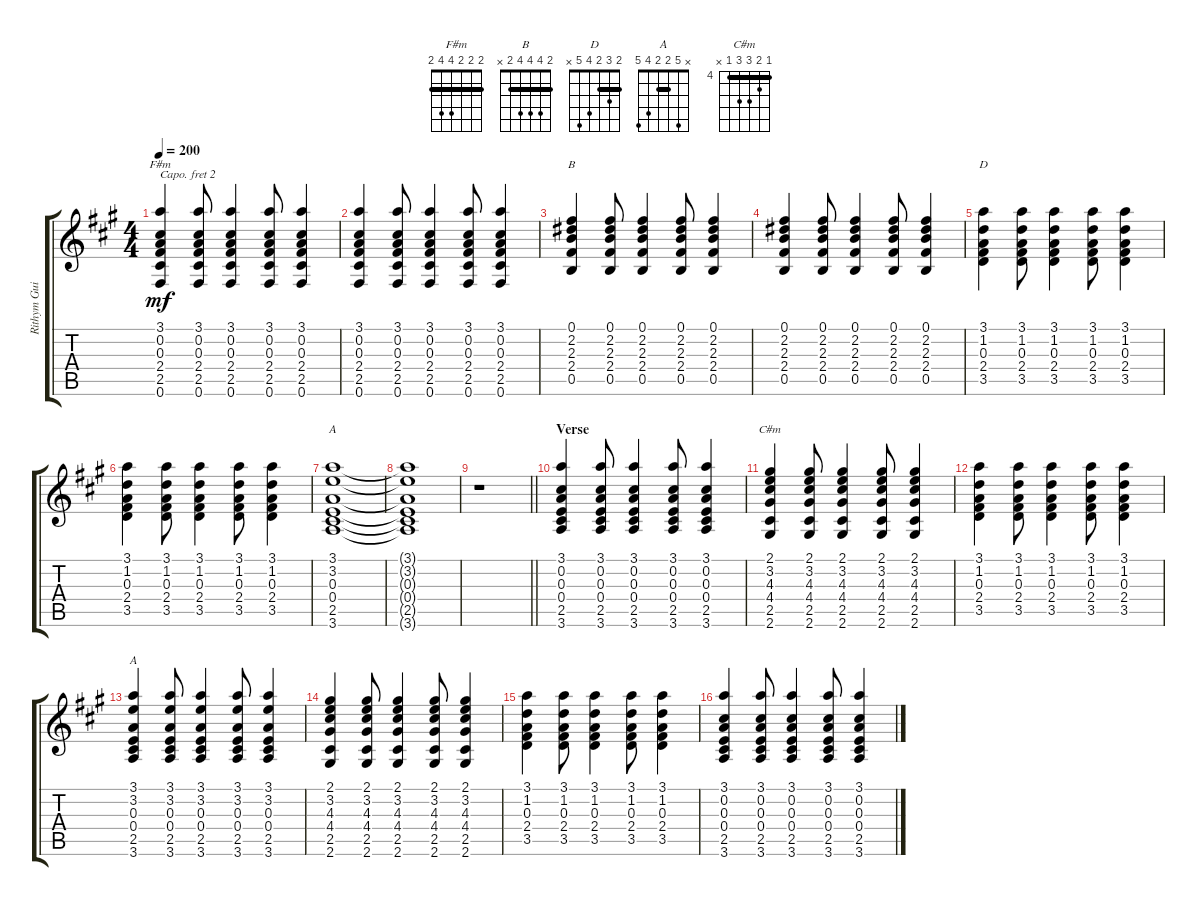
\track ("Rithym Guitar" "Rithym Gui") {instrument acousticguitarsteel}
\staff {score tabs}
\capo 2
\tuning (E4 B3 G3 D3 A2 E2) {hide}
\chord ("F#m" 2 2 2 4 4 2) {barre 2}
\chord ("B" 2 4 4 4 2 x) {barre 2}
\chord ("D" 2 3 2 4 5 x) {barre 2}
\chord ("A" 5 2 2 2 4 5) {barre 2}
\chord ("C#m" 4 5 6 6 4 x) {firstfret 4 barre 4}
\chord ("A" x 5 2 2 4 5) {barre 2}
\ts (4 4)
\tempo 200
\clef g2
\ks a
(3.1 0.2 0.3 2.4 2.5 0.6).4{ch "F#m" dy mf} (3.1 0.2 0.3 2.4 2.5 0.6).8 (3.1 0.2 0.3 2.4 2.5 0.6).4 (3.1 0.2 0.3 2.4 2.5 0.6).8 (3.1 0.2 0.3 2.4 2.5 0.6).4 |
(3.1 0.2 0.3 2.4 2.5 0.6).4 (3.1 0.2 0.3 2.4 2.5 0.6).8 (3.1 0.2 0.3 2.4 2.5 0.6).4 (3.1 0.2 0.3 2.4 2.5 0.6).8 (3.1 0.2 0.3 2.4 2.5 0.6).4 |
(0.1 2.2 2.3 2.4 0.5).4{ch "B"} (0.1 2.2 2.3 2.4 0.5).8 (0.1 2.2 2.3 2.4 0.5).4 (0.1 2.2 2.3 2.4 0.5).8 (0.1 2.2 2.3 2.4 0.5).4 |
(0.1 2.2 2.3 2.4 0.5).4 (0.1 2.2 2.3 2.4 0.5).8 (0.1 2.2 2.3 2.4 0.5).4 (0.1 2.2 2.3 2.4 0.5).8 (0.1 2.2 2.3 2.4 0.5).4 |
(3.1 1.2 0.3 2.4 3.5).4{ch "D"} (3.1 1.2 0.3 2.4 3.5).8 (3.1 1.2 0.3 2.4 3.5).4 (3.1 1.2 0.3 2.4 3.5).8 (3.1 1.2 0.3 2.4 3.5).4 |
(3.1 1.2 0.3 2.4 3.5).4 (3.1 1.2 0.3 2.4 3.5).8 (3.1 1.2 0.3 2.4 3.5).4 (3.1 1.2 0.3 2.4 3.5).8 (3.1 1.2 0.3 2.4 3.5).4 |
(3.1 3.2 0.3 0.4 2.5 3.6).1{ch "A"} |
(3.1{t} 3.2{t} 0.3{t} 0.4{t} 2.5{t} 3.6{t}).1 |
\barLineRight lightlight
r.1 |
\section ("" "Verse")
(3.1 0.2 0.3 0.4 2.5 3.6).4 (3.1 0.2 0.3 0.4 2.5 3.6).8 (3.1 0.2 0.3 0.4 2.5 3.6).4 (3.1 0.2 0.3 0.4 2.5 3.6).8 (3.1 0.2 0.3 0.4 2.5 3.6).4 |
(2.1 3.2 4.3 4.4 2.5 2.6).4{ch "C#m"} (2.1 3.2 4.3 4.4 2.5 2.6).8 (2.1 3.2 4.3 4.4 2.5 2.6).4 (2.1 3.2 4.3 4.4 2.5 2.6).8 (2.1 3.2 4.3 4.4 2.5 2.6).4 |
(3.1 1.2 0.3 2.4 3.5).4 (3.1 1.2 0.3 2.4 3.5).8 (3.1 1.2 0.3 2.4 3.5).4 (3.1 1.2 0.3 2.4 3.5).8 (3.1 1.2 0.3 2.4 3.5).4 |
(3.1 3.2 0.3 0.4 2.5 3.6).4{ch "A"} (3.1 3.2 0.3 0.4 2.5 3.6).8 (3.1 3.2 0.3 0.4 2.5 3.6).4 (3.1 3.2 0.3 0.4 2.5 3.6).8 (3.1 3.2 0.3 0.4 2.5 3.6).4 |
(2.1 3.2 4.3 4.4 2.5 2.6).4 (2.1 3.2 4.3 4.4 2.5 2.6).8 (2.1 3.2 4.3 4.4 2.5 2.6).4 (2.1 3.2 4.3 4.4 2.5 2.6).8 (2.1 3.2 4.3 4.4 2.5 2.6).4 |
(3.1 1.2 0.3 2.4 3.5).4 (3.1 1.2 0.3 2.4 3.5).8 (3.1 1.2 0.3 2.4 3.5).4 (3.1 1.2 0.3 2.4 3.5).8 (3.1 1.2 0.3 2.4 3.5).4 |
(3.1 0.2 0.3 0.4 2.5 3.6).4 (3.1 0.2 0.3 0.4 2.5 3.6).8 (3.1 0.2 0.3 0.4 2.5 3.6).4 (3.1 0.2 0.3 0.4 2.5 3.6).8 (3.1 0.2 0.3 0.4 2.5 3.6).4
